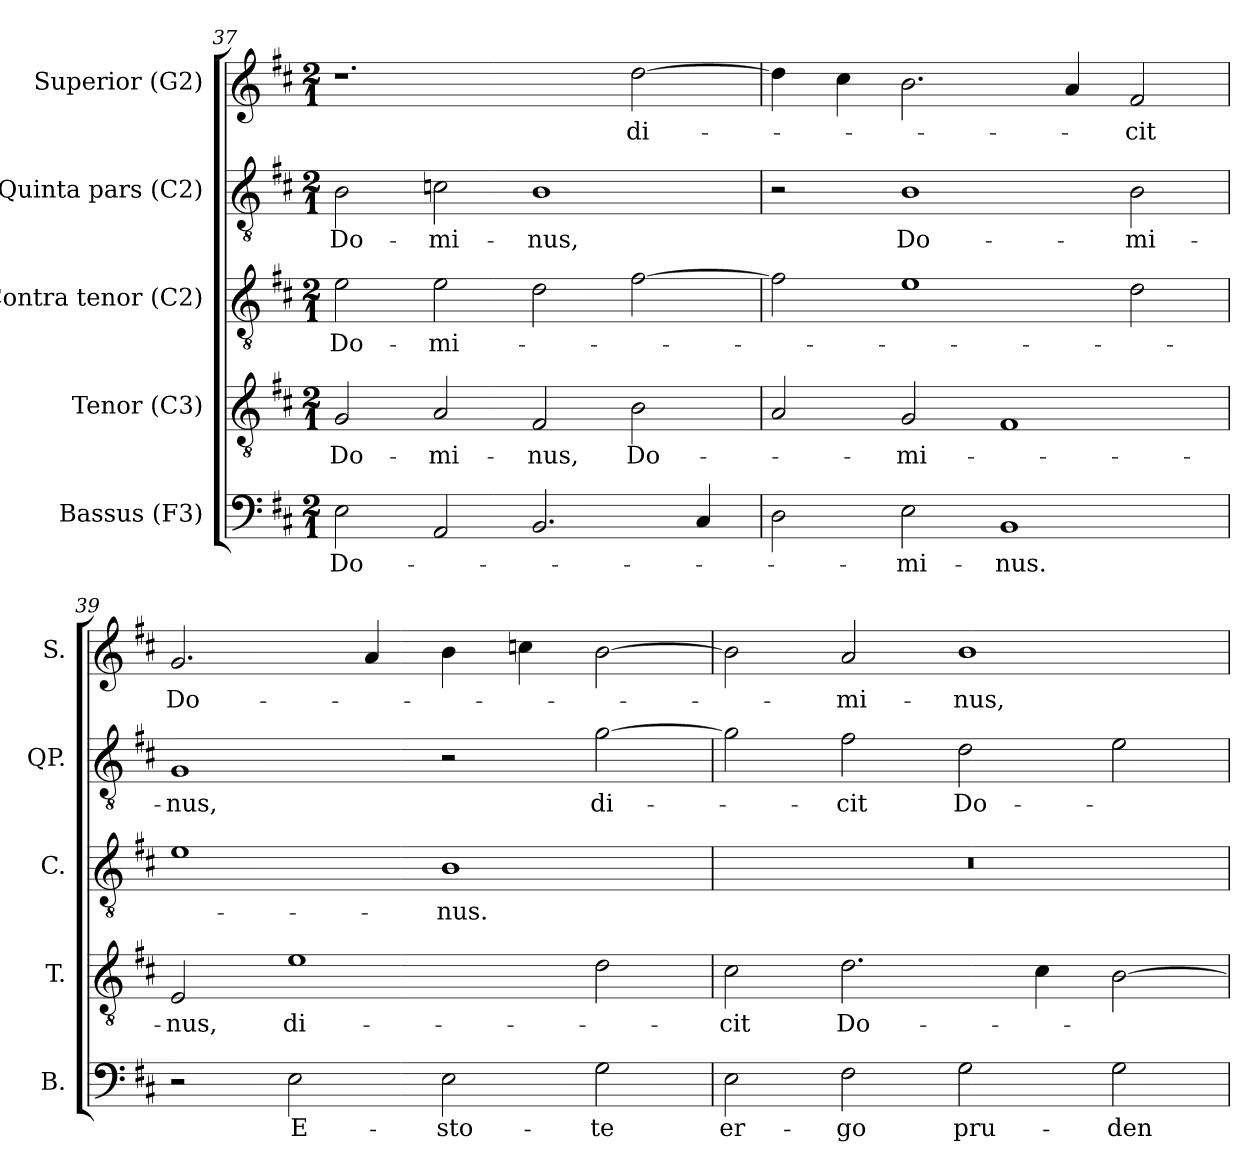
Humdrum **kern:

**kern	**text	**kern	**text	**kern	**text	**kern	**text	**kern	**text
*part5	*part5	*part4	*part4	*part3	*part3	*part2	*part2	*part1	*part1
*staff5	*staff5	*staff4	*staff4	*staff3	*staff3	*staff2	*staff2	*staff1	*staff1
*I"Bassus (F3)	*	*I"Tenor (C3)	*	*I"Contra tenor (C2)	*	*I"Quinta pars (C2)	*	*I"Superior (G2)	*
*I'B.	*	*I'T.	*	*I'C.	*	*I'QP.	*	*I'S.	*
!!LO:PB:g=z
*clefF4	*	*clefGv2	*	*clefGv2	*	*clefGv2	*	*clefG2	*
*	*	*ITrd7c12	*	*ITrd7c12	*	*ITrd7c12	*	*	*
*k[f#c#]	*	*k[f#c#]	*	*k[f#c#]	*	*k[f#c#]	*	*k[f#c#]	*
*D:	*	*D:	*	*D:	*	*D:	*	*D:	*
*M2/1	*	*M2/1	*	*M2/1	*	*M2/1	*	*M2/1	*
=37	=37	=37	=37	=37	=37	=37	=37	=37	=37
!	!LO:LY:b:color=#000000	!	!	!	!	!	!	!	!
!	!	!	!LO:LY:b:color=#000000	!	!	!	!	!	!
!	!	!	!	!	!LO:LY:b:color=#000000	!	!	!	!
!	!	!	!	!	!	!	!LO:LY:b:color=#000000	!	!
2Ei\	Do-	2GGi/	Do-	2Ei\	Do-	2BBi\	Do-	1.r	.
!	!	!	!LO:LY:b:color=#000000	!	!	!	!	!	!
!	!	!	!	!	!LO:LY:b:color=#000000	!	!	!	!
!	!	!	!	!	!	!	!LO:LY:b:color=#000000	!	!
2AAi/	.	2AAi/	-mi-	2Ei\	-mi-	2Ci\	-mi-	.	.
!	!	!	!LO:LY:b:color=#000000	!	!	!	!	!	!
!	!	!	!	!	!	!	!LO:LY:b:color=#000000	!	!
2.BBi/	.	2FF#i/	-nus,	2Di\	.	1BBi	-nus,	.	.
!	!	!	!LO:LY:b:color=#000000	!	!	!	!	!	!
!	!	!	!	!	!	!	!	!	!LO:LY:b:color=#000000
.	.	2BBi\	Do-	[2F#i\	.	.	.	[2ddi\	di-
4C#i/	.	.	.	.	.	.	.	.	.
=38	=38	=38	=38	=38	=38	=38	=38	=38	=38
2Di\	.	2AAi/	.	2F#i\]	.	2r	.	4ddi\]	.
.	.	.	.	.	.	.	.	4cc#i\	.
!	!LO:LY:b:color=#000000	!	!	!	!	!	!	!	!
!	!	!	!LO:LY:b:color=#000000	!	!	!	!	!	!
!	!	!	!	!	!	!	!LO:LY:b:color=#000000	!	!
2Ei\	-mi-	2GGi/	-mi-	1Ei	.	1BBi	Do-	2.bi\	.
!	!LO:LY:b:color=#000000	!	!	!	!	!	!	!	!
1BBi	-nus.	1FF#i	.	.	.	.	.	.	.
.	.	.	.	.	.	.	.	4ai/	.
!	!	!	!	!	!	!	!LO:LY:b:color=#000000	!	!
!	!	!	!	!	!	!	!	!	!LO:LY:b:color=#000000
.	.	.	.	2Di\	.	2BBi\	-mi-	2f#i/	-cit
=39	=39	=39	=39	=39	=39	=39	=39	=39	=39
!	!	!	!LO:LY:b:color=#000000	!	!	!	!	!	!
!	!	!	!	!	!	!	!LO:LY:b:color=#000000	!	!
!	!	!	!	!	!	!	!	!	!LO:LY:b:color=#000000
2r	.	2EEi/	-nus,	1Ei	.	1GGi	-nus,	2.gi/	Do-
!	!LO:LY:b:color=#000000	!	!	!	!	!	!	!	!
!	!	!	!LO:LY:b:color=#000000	!	!	!	!	!	!
2Ei\	E-	1Ei	di-	.	.	.	.	.	.
.	.	.	.	.	.	.	.	4ai/	.
!	!LO:LY:b:color=#000000	!	!	!	!	!	!	!	!
!	!	!	!	!	!LO:LY:b:color=#000000	!	!	!	!
2Ei\	-sto-	.	.	1BBi	-nus.	2r	.	4bi\	.
.	.	.	.	.	.	.	.	4cci\	.
!	!LO:LY:b:color=#000000	!	!	!	!	!	!	!	!
!	!	!	!	!	!	!	!LO:LY:b:color=#000000	!	!
2Gi\	-te	2Di\	.	.	.	[2Gi\	di-	[2bi\	.
=40	=40	=40	=40	=40	=40	=40	=40	=40	=40
!	!LO:LY:b:color=#000000	!	!	!	!	!	!	!	!
!	!	!	!LO:LY:b:color=#000000	!LO:N:vis=1	!	!	!	!	!
2Ei\	er-	2C#i\	-cit	0r	.	2Gi\]	.	2bi\]	.
!	!LO:LY:b:color=#000000	!	!	!	!	!	!	!	!
!	!	!	!LO:LY:b:color=#000000	!	!	!	!	!	!
!	!	!	!	!	!	!	!LO:LY:b:color=#000000	!	!
!	!	!	!	!	!	!	!	!	!LO:LY:b:color=#000000
2F#i\	-go	2.Di\	Do-	.	.	2F#i\	-cit	2ai/	-mi-
!	!LO:LY:b:color=#000000	!	!	!	!	!	!	!	!
!	!	!	!	!	!	!	!LO:LY:b:color=#000000	!	!
!	!	!	!	!	!	!	!	!	!LO:LY:b:color=#000000
2Gi\	pru-	.	.	.	.	2Di\	Do-	1bi	-nus,
.	.	4C#i\	.	.	.	.	.	.	.
!	!LO:LY:b:color=#000000	!	!	!	!	!	!	!	!
2Gi\	-den-	[2BBi\	.	.	.	2Ei\	.	.	.
=	=	=	=	=	=	=	=	=	=
*-	*-	*-	*-	*-	*-	*-	*-	*-	*-
